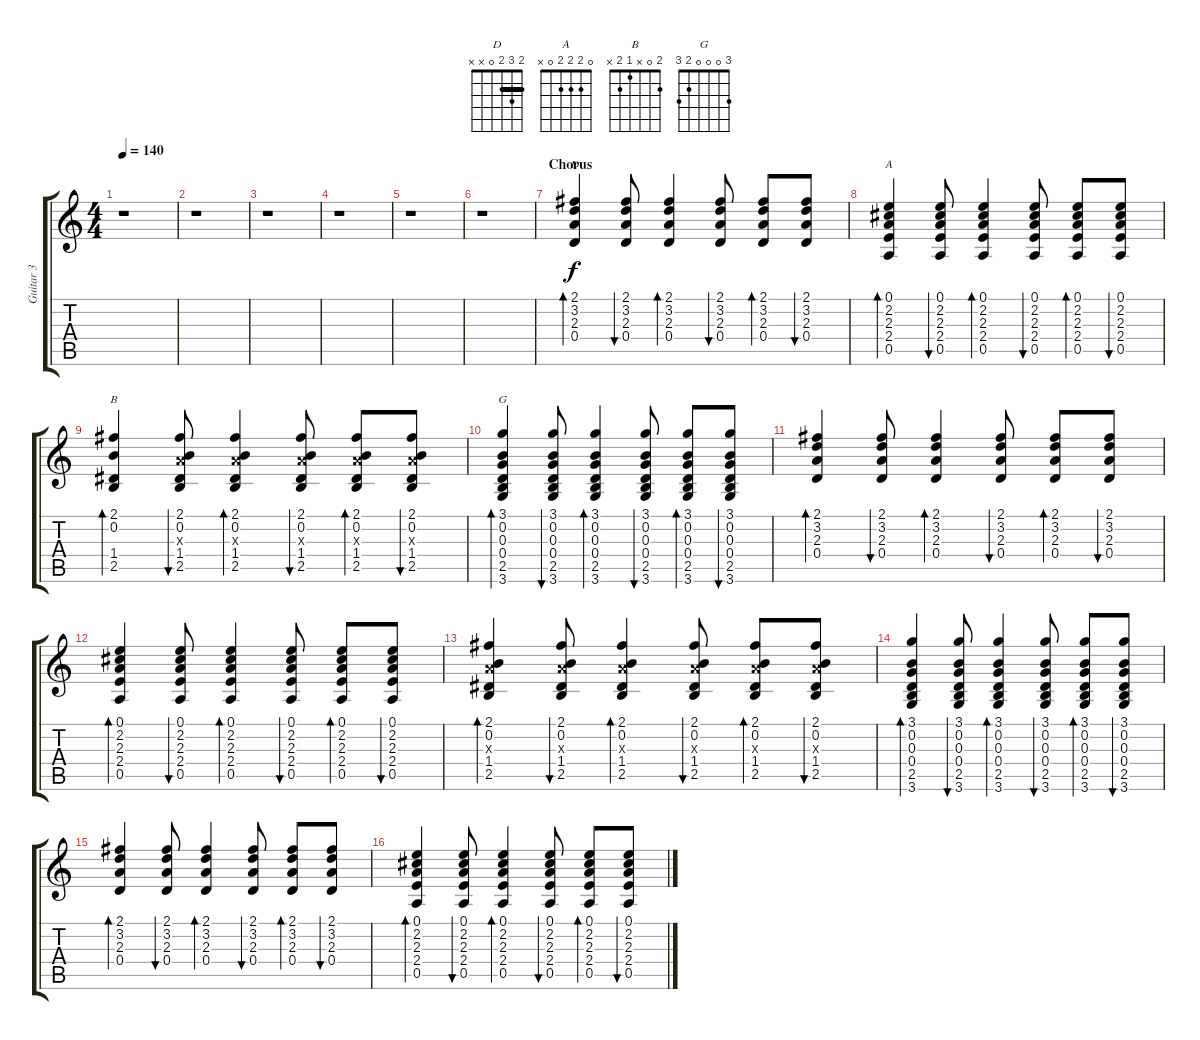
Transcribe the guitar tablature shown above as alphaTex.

\track ("Guitar 3" "Guitar 3") {instrument guitarharmonics}
\staff {score tabs}
\tuning (E4 B3 G3 D3 A2 E2) {hide}
\chord ("D" 2 3 2 0 x x) {barre 2}
\chord ("A" 0 2 2 2 0 x)
\chord ("B" 2 0 x 1 2 x)
\chord ("G" 3 0 0 0 2 3)
\ts (4 4)
\tempo 140
\clef g2
\ks c
r.1{dy fff} |
r.1 |
r.1 |
r.1 |
r.1 |
r.1 |
\section ("" "Chorus")
(2.1 3.2 2.3 0.4).4{bd 60 ch "D" dy f volume 10 instrument overdrivenguitar} (2.1 3.2 2.3 0.4).8{bu 60} (2.1 3.2 2.3 0.4).4{bd 60} (2.1 3.2 2.3 0.4).8{bu 60} (2.1 3.2 2.3 0.4).8{bd 60} (2.1 3.2 2.3 0.4).8{bu 60} |
(0.1 2.2 2.3 2.4 0.5).4{bd 60 ch "A"} (0.1 2.2 2.3 2.4 0.5).8{bu 60} (0.1 2.2 2.3 2.4 0.5).4{bd 60} (0.1 2.2 2.3 2.4 0.5).8{bu 60} (0.1 2.2 2.3 2.4 0.5).8{bd 60} (0.1 2.2 2.3 2.4 0.5).8{bu 60} |
(2.1 0.2 1.4 2.5).4{bd 480 ch "B"} (2.1 0.2 2.3{x} 1.4 2.5).8{bu 60} (2.1 0.2 2.3{x} 1.4 2.5).4{bd 60} (2.1 0.2 2.3{x} 1.4 2.5).8{bu 60} (2.1 0.2 2.3{x} 1.4 2.5).8{bd 60} (2.1 0.2 2.3{x} 1.4 2.5).8{bu 60} |
(3.1 0.2 0.3 0.4 2.5 3.6).4{bd 60 ch "G"} (3.1 0.2 0.3 0.4 2.5 3.6).8{bu 60} (3.1 0.2 0.3 0.4 2.5 3.6).4{bd 60} (3.1 0.2 0.3 0.4 2.5 3.6).8{bu 60} (3.1 0.2 0.3 0.4 2.5 3.6).8{bd 60} (3.1 0.2 0.3 0.4 2.5 3.6).8{bu 60} |
(2.1 3.2 2.3 0.4).4{bd 60 volume 10 instrument overdrivenguitar} (2.1 3.2 2.3 0.4).8{bu 60} (2.1 3.2 2.3 0.4).4{bd 60} (2.1 3.2 2.3 0.4).8{bu 60} (2.1 3.2 2.3 0.4).8{bd 60} (2.1 3.2 2.3 0.4).8{bu 60} |
(0.1 2.2 2.3 2.4 0.5).4{bd 60} (0.1 2.2 2.3 2.4 0.5).8{bu 60} (0.1 2.2 2.3 2.4 0.5).4{bd 60} (0.1 2.2 2.3 2.4 0.5).8{bu 60} (0.1 2.2 2.3 2.4 0.5).8{bd 60} (0.1 2.2 2.3 2.4 0.5).8{bu 60} |
(2.1 0.2 2.3{x} 1.4 2.5).4{bd 60} (2.1 0.2 2.3{x} 1.4 2.5).8{bu 60} (2.1 0.2 2.3{x} 1.4 2.5).4{bd 60} (2.1 0.2 2.3{x} 1.4 2.5).8{bu 60} (2.1 0.2 2.3{x} 1.4 2.5).8{bd 60} (2.1 0.2 2.3{x} 1.4 2.5).8{bu 60} |
(3.1 0.2 0.3 0.4 2.5 3.6).4{bd 60} (3.1 0.2 0.3 0.4 2.5 3.6).8{bu 60} (3.1 0.2 0.3 0.4 2.5 3.6).4{bd 60} (3.1 0.2 0.3 0.4 2.5 3.6).8{bu 60} (3.1 0.2 0.3 0.4 2.5 3.6).8{bd 60} (3.1 0.2 0.3 0.4 2.5 3.6).8{bu 60} |
(2.1 3.2 2.3 0.4).4{bd 60 volume 10 instrument overdrivenguitar} (2.1 3.2 2.3 0.4).8{bu 60} (2.1 3.2 2.3 0.4).4{bd 60} (2.1 3.2 2.3 0.4).8{bu 60} (2.1 3.2 2.3 0.4).8{bd 60} (2.1 3.2 2.3 0.4).8{bu 60} |
(0.1 2.2 2.3 2.4 0.5).4{bd 60} (0.1 2.2 2.3 2.4 0.5).8{bu 60} (0.1 2.2 2.3 2.4 0.5).4{bd 60} (0.1 2.2 2.3 2.4 0.5).8{bu 60} (0.1 2.2 2.3 2.4 0.5).8{bd 60} (0.1 2.2 2.3 2.4 0.5).8{bu 60}
